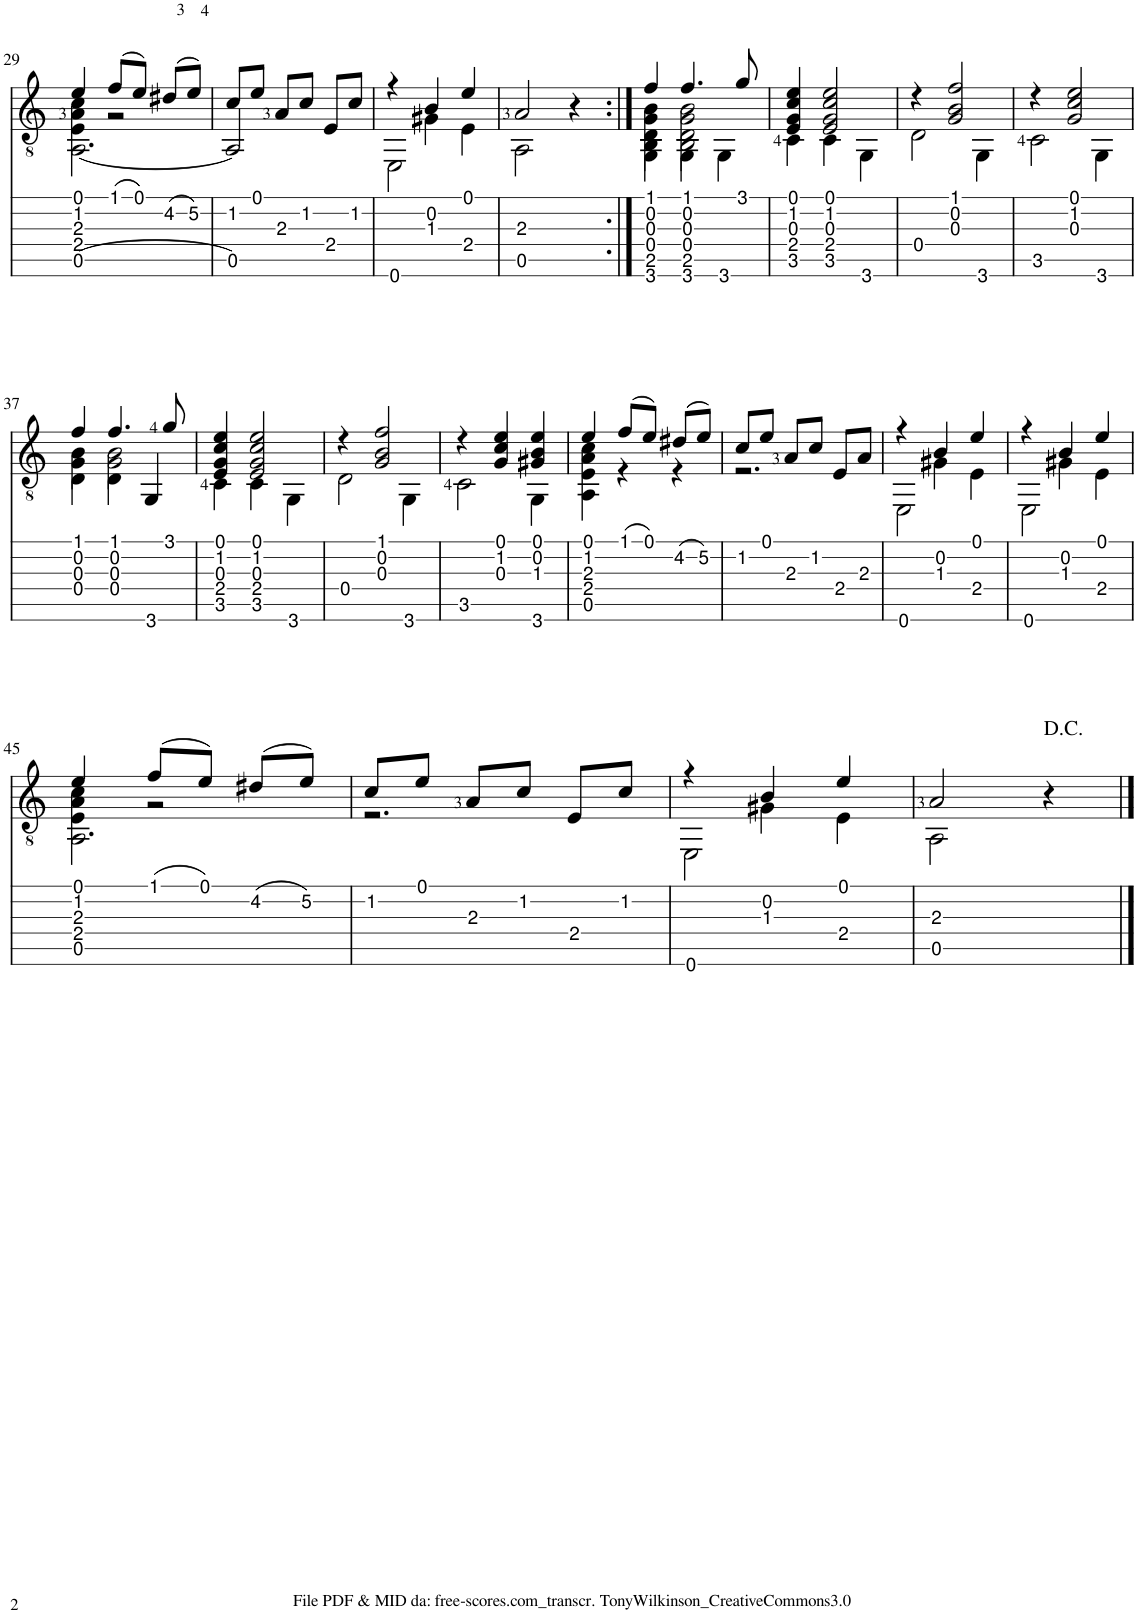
**kern	**kern
*part1	*part1
*staff2	*staff1
*I"Guitar	*
*I'Guit.	*
!!LO:PB:g=z
*	*clefGv2
*k[]	*k[]
*M3/4	*M3/4
=29	=29
*^	*^
*	*^	*	*^
4e	4E 4A 4c	[2.AA	4e/	4E\ 4A\ 4c\	[2.AA\
8fL	2r	.	(8f/L	2r	.
8eJ	.	.	8e/J)	.	.
8d#L	.	.	(8d#X/L	.	.
8eJ	.	.	8e/J)	.	.
*	*v	*v	*	*	*
*	*	*	*v	*v
=30	=30	=30	=30
8cL	2AA]	8c/L	2AA/]
8eJ	.	8e/J	.
8AL	.	8A/L	.
8cJ	.	8c/J	.
8EL	4ryy	8E/L	4ryy
8cJ	.	8c/J	.
=31	=31	=31	=31
*	*^	*	*^
4r	4ryy	2EE	4r	4ryy	2EE\
4B	4G#X	.	4B/	4G#X\	.
4e	4E	4ryy	4e/	4E\	4ryy
*	*v	*v	*	*	*
*	*	*	*v	*v
=32	=32	=32	=32
2A	2AA	2A/	2AA\
4r	4ryy	4r	4ryy
=33:|!	=33:|!	=33:|!	=33:|!
*	*^	*	*^
4f	4BB 4D 4G 4B	4GG	4f/	4BB\ 4D\ 4G\ 4B\	4GG\
4.f	2BB 2D 2G 2B	4GG	4.f/	2BB\ 2D\ 2G\ 2B\	4GG\
.	.	4GG	.	.	4GG\
8g	.	.	8g/	.	.
*	*v	*v	*	*	*
*	*	*	*v	*v
=34	=34	=34	=34
4E 4G 4c 4e	4C	4E/ 4G/ 4c/ 4e/	4C\
2E 2G 2c 2e	4C	2E/ 2G/ 2c/ 2e/	4C\
.	4GG	.	4GG\
=35	=35	=35	=35
4r	2D	4r	2D\
2G 2B 2f	.	2G/ 2B/ 2f/	.
.	4GG	.	4GG\
=36	=36	=36	=36
4r	2C	4r	2C\
2G 2c 2e	.	2G/ 2c/ 2e/	.
.	4GG	.	4GG\
!!LO:LB:g=z
=37	=37	=37	=37
*	*^	*	*^
4f	4G 4B	4D	4f/	4G\ 4B\	4D\
4.f	2G 2B	4D	4.f/	2G\ 2B\	4D\
.	.	4GG	.	.	4GG/
8g	.	.	8g/	.	.
*	*v	*v	*	*	*
*	*	*	*v	*v
=38	=38	=38	=38
4E 4G 4c 4e	4C	4E/ 4G/ 4c/ 4e/	4C\
2E 2G 2c 2e	4C	2E/ 2G/ 2c/ 2e/	4C\
.	4GG	.	4GG\
=39	=39	=39	=39
4r	2D	4r	2D\
2G 2B 2f	.	2G/ 2B/ 2f/	.
.	4GG	.	4GG\
=40	=40	=40	=40
4r	2C	4r	2C\
4G 4c 4e	.	4G/ 4c/ 4e/	.
4G# 4B 4e	4GG	4G#X/ 4B/ 4e/	4GG\
=41	=41	=41	=41
4e	4AA 4E 4A 4c	4e/	4AA\ 4E\ 4A\ 4c\
8fL	4r	(8f/L	4r
8eJ	.	8e/J)	.
8d#L	4r	(8d#X/L	4r
8eJ	.	8e/J)	.
=42	=42	=42	=42
8cL	2.r	8c/L	2.r
8eJ	.	8e/J	.
8AL	.	8A/L	.
8cJ	.	8c/J	.
8EL	.	8E/L	.
8AJ	.	8A/J	.
=43	=43	=43	=43
*	*^	*	*^
4r	4ryy	2EE	4r	4ryy	2EE\
4B	4G#X	.	4B/	4G#X\	.
4e	4E	4ryy	4e/	4E\	4ryy
=44	=44	=44	=44	=44	=44
4r	4ryy	2EE	4r	4ryy	2EE\
4B	4G#X	.	4B/	4G#X\	.
4e	4E	4ryy	4e/	4E\	4ryy
!!LO:LB:g=z	!!	!!
=45	=45	=45	=45	=45	=45
4e	4E 4A 4c	2.AA	4e/	4E\ 4A\ 4c\	2.AA\
8fL	2r	.	(8f/L	2r	.
8eJ	.	.	8e/J)	.	.
8d#XL	.	.	(8d#X/L	.	.
8eJ	.	.	8e/J)	.	.
*	*v	*v	*	*	*
*	*	*	*v	*v
=46	=46	=46	=46
8cL	2.r	8c/L	2.r
8eJ	.	8e/J	.
8AL	.	8A/L	.
8cJ	.	8c/J	.
8EL	.	8E/L	.
8cJ	.	8c/J	.
=47	=47	=47	=47
*	*^	*	*^
4r	4ryy	2EE	4r	4ryy	2EE\
4B	4G#X	.	4B/	4G#X\	.
4e	4E	4ryy	4e/	4E\	4ryy
*	*v	*v	*	*	*
*	*	*	*v	*v
=48	=48	=48	=48
2A	2AA	2A/	2AA\
4r	4ryy	4r	4ryy
*v	*v	*	*
*	*v	*v
==	==
*-	*-
